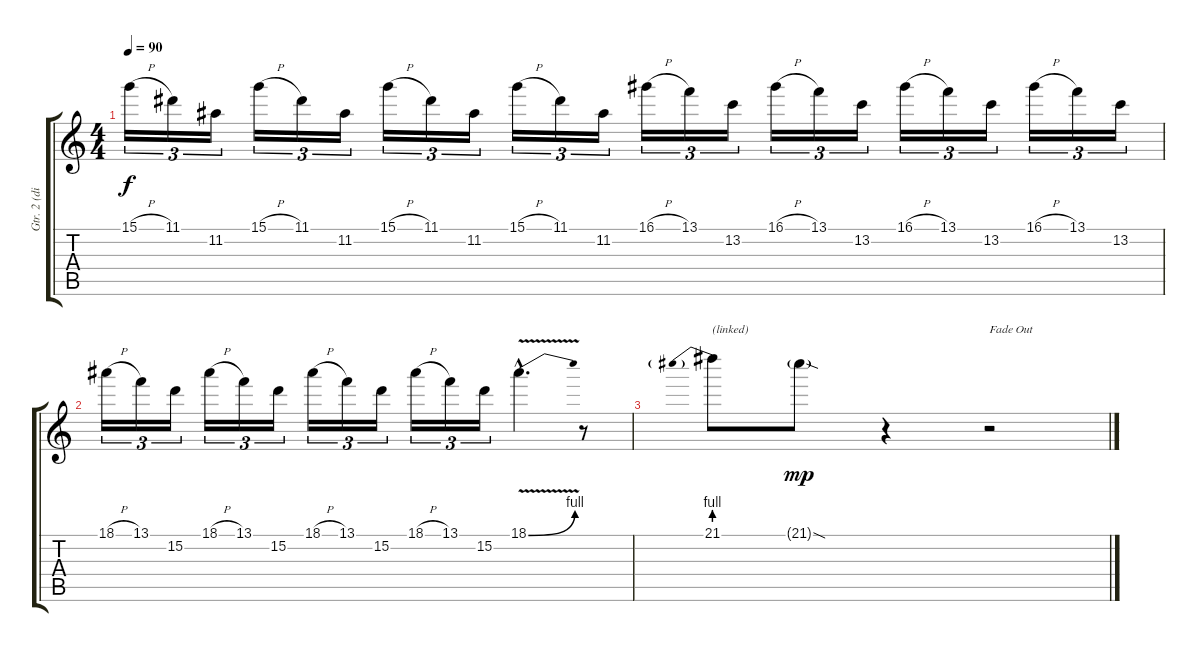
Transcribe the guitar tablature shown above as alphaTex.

\track ("Gtr. 2 (dist.)" "Gtr. 2 (di") {instrument distortionguitar}
\staff {score tabs}
\tuning (E4 B3 G3 D3 A2 E2) {hide}
\ts (4 4)
\tempo 90
\clef g2
\ks c
15.1{h}.16{tu (3 2) dy f} 11.1.16{tu (3 2)} 11.2.16{tu (3 2)} 15.1{h}.16{tu (3 2)} 11.1.16{tu (3 2)} 11.2.16{tu (3 2)} 15.1{h}.16{tu (3 2)} 11.1.16{tu (3 2)} 11.2.16{tu (3 2)} 15.1{h}.16{tu (3 2)} 11.1.16{tu (3 2)} 11.2.16{tu (3 2)} 16.1{h}.16{tu (3 2)} 13.1.16{tu (3 2)} 13.2.16{tu (3 2)} 16.1{h}.16{tu (3 2)} 13.1.16{tu (3 2)} 13.2.16{tu (3 2)} 16.1{h}.16{tu (3 2)} 13.1.16{tu (3 2)} 13.2.16{tu (3 2)} 16.1{h}.16{tu (3 2)} 13.1.16{tu (3 2)} 13.2.16{tu (3 2)} |
18.1{h}.16{tu (3 2)} 13.1.16{tu (3 2)} 15.2.16{tu (3 2)} 18.1{h}.16{tu (3 2)} 13.1.16{tu (3 2)} 15.2.16{tu (3 2)} 18.1{h}.16{tu (3 2)} 13.1.16{tu (3 2)} 15.2.16{tu (3 2)} 18.1{h}.16{tu (3 2)} 13.1.16{tu (3 2)} 15.2.16{tu (3 2)} 18.1{be (bend 0 0 60 4) v hac}.4{d} r.8 |
21.1{be (prebend 0 4 60 4)}.8{txt "(linked)"} 21.1{sod g}.8{dy mp} r.4 r.2{txt "Fade Out"}
